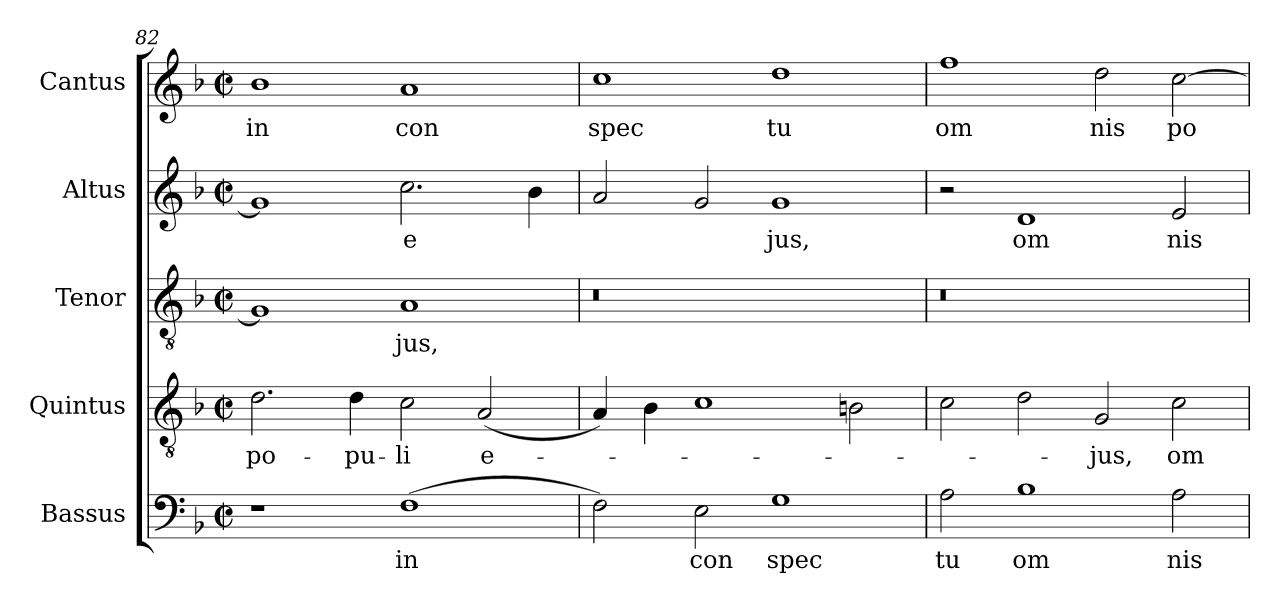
**kern	**text	**kern	**text	**kern	**text	**kern	**text	**kern	**text
*part5	*part5	*part4	*part4	*part3	*part3	*part2	*part2	*part1	*part1
*staff5	*staff5	*staff4	*staff4	*staff3	*staff3	*staff2	*staff2	*staff1	*staff1
*I"Bassus	*	*I"Quintus	*	*I"Tenor	*	*I"Altus	*	*I"Cantus	*
*clefF4	*	*clefGv2	*	*clefGv2	*	*clefG2	*	*clefG2	*
*k[b-]	*	*k[b-]	*	*k[b-]	*	*k[b-]	*	*k[b-]	*
*F:	*	*F:	*	*F:	*	*F:	*	*F:	*
*M2/2	*	*M2/2	*	*M2/2	*	*M2/2	*	*M2/2	*
*met(c|)	*	*met(c|)	*	*met(c|)	*	*met(c|)	*	*met(c|)	*
=82	=82	=82	=82	=82	=82	=82	=82	=82	=82
!	!	!	!LO:LY:b:cj	!	!	!	!	!	!LO:LY:b:cj
1r	.	2.d\	po-	1G]	.	1g]	.	1b-	in
!	!	!	!LO:LY:b:cj	!	!	!	!	!	!
.	.	4d\	-pu-	.	.	.	.	.	.
!	!LO:LY:b:cj	!	!LO:LY:b:cj	!	!LO:LY:b:cj	!	!LO:LY:b:cj	!	!LO:LY:b:cj
(>1F	in	2c\	-li	1A	-jus,	2.cc\	e	1a	con
!	!	!	!LO:LY:b:cj	!	!	!	!	!	!
.	.	(<2A/	e-	.	.	.	.	.	.
.	.	.	.	.	.	4b-\	.	.	.
=83	=83	=83	=83	=83	=83	=83	=83	=83	=83
!	!	!	!	!	!	!	!	!	!LO:LY:b:cj
2F\)	.	4A/)	.	0r	.	2a/	.	1cc	spec
.	.	4B-\	.	.	.	.	.	.	.
!	!LO:LY:b:cj	!	!	!	!	!	!	!	!
2E\	con	1c	.	.	.	2g/	.	.	.
!	!LO:LY:b:cj	!	!	!	!	!	!LO:LY:b:cj	!	!LO:LY:b:cj
1G	spec	.	.	.	.	1g	jus,	1dd	tu
.	.	2B\	.	.	.	.	.	.	.
!!LO:LB:g=z
=84	=84	=84	=84	=84	=84	=84	=84	=84	=84
!	!LO:LY:b:cj	!	!	!	!	!	!	!	!LO:LY:b:cj
2A\	tu	2c\	.	0r	.	2r	.	1ff	om
!	!LO:LY:b:cj	!	!	!	!	!	!LO:LY:b:cj	!	!
1B-	om	2d\	.	.	.	1d	om	.	.
!	!	!	!LO:LY:b:cj	!	!	!	!	!	!LO:LY:b:cj
.	.	2G/	-jus,	.	.	.	.	2dd\	nis
!	!LO:LY:b:cj	!	!LO:LY:b:cj	!	!	!	!LO:LY:b:cj	!	!LO:LY:b:cj
2A\	nis	2c\	om	.	.	2e/	nis	[>2cc\	po
=	=	=	=	=	=	=	=	=	=
*-	*-	*-	*-	*-	*-	*-	*-	*-	*-
